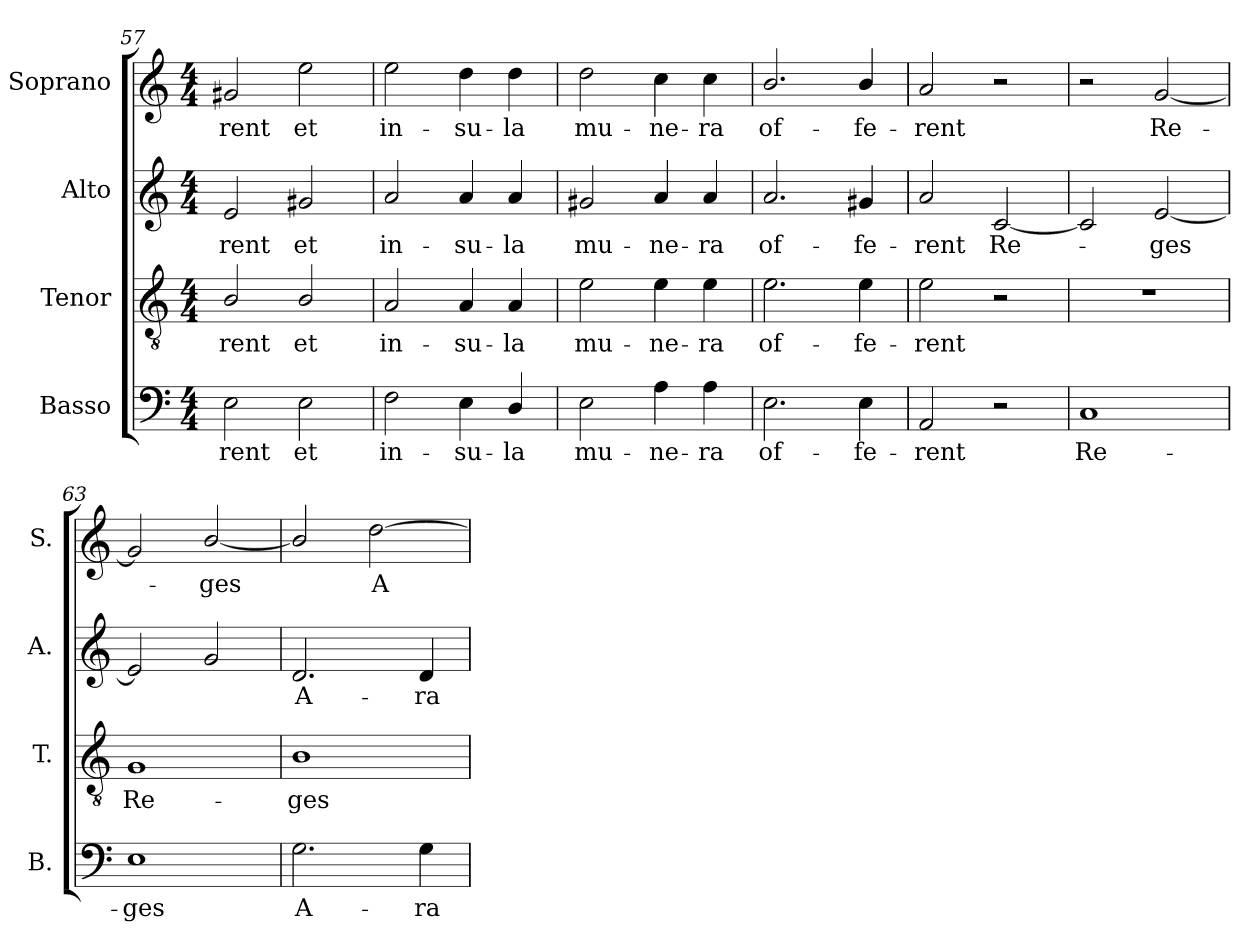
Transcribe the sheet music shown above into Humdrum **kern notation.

**kern	**text	**kern	**text	**kern	**text	**kern	**text
*part4	*part4	*part3	*part3	*part2	*part2	*part1	*part1
*staff4	*staff4	*staff3	*staff3	*staff2	*staff2	*staff1	*staff1
*I"Basso	*	*I"Tenor	*	*I"Alto	*	*I"Soprano	*
*I'B.	*	*I'T.	*	*I'A.	*	*I'S.	*
*clefF4	*	*clefGv2	*	*clefG2	*	*clefG2	*
*	*	*ITrd7c12	*	*	*	*	*
*k[]	*	*k[]	*	*k[]	*	*k[]	*
*C:	*	*C:	*	*C:	*	*C:	*
*M4/4	*	*M4/4	*	*M4/4	*	*M4/4	*
=57	=57	=57	=57	=57	=57	=57	=57
!	!LO:LY:b:color=#000000	!	!	!	!	!	!
!	!	!	!LO:LY:b:color=#000000	!	!	!	!
!	!	!	!	!	!LO:LY:b:color=#000000	!	!
!	!	!	!	!	!	!	!LO:LY:b:color=#000000
2Ei\	-rent	2BBi/	-rent	2ei/	-rent	2g#Xi/	-rent
!	!LO:LY:b:color=#000000	!	!	!	!	!	!
!	!	!	!LO:LY:b:color=#000000	!	!	!	!
!	!	!	!	!	!LO:LY:b:color=#000000	!	!
!	!	!	!	!	!	!	!LO:LY:b:color=#000000
2Ei\	et	2BBi/	et	2g#Xi/	et	2eei\	et
=58	=58	=58	=58	=58	=58	=58	=58
!	!LO:LY:b:color=#000000	!	!	!	!	!	!
!	!	!	!LO:LY:b:color=#000000	!	!	!	!
!	!	!	!	!	!LO:LY:b:color=#000000	!	!
!	!	!	!	!	!	!	!LO:LY:b:color=#000000
2Fi\	in-	2AAi/	in-	2ai/	in-	2eei\	in-
!	!LO:LY:b:color=#000000	!	!	!	!	!	!
!	!	!	!LO:LY:b:color=#000000	!	!	!	!
!	!	!	!	!	!LO:LY:b:color=#000000	!	!
!	!	!	!	!	!	!	!LO:LY:b:color=#000000
4Ei\	-su-	4AAi/	-su-	4ai/	-su-	4ddi\	-su-
!	!LO:LY:b:color=#000000	!	!	!	!	!	!
!	!	!	!LO:LY:b:color=#000000	!	!	!	!
!	!	!	!	!	!LO:LY:b:color=#000000	!	!
!	!	!	!	!	!	!	!LO:LY:b:color=#000000
4Di/	-la	4AAi/	-la	4ai/	-la	4ddi\	-la
=59	=59	=59	=59	=59	=59	=59	=59
!	!LO:LY:b:color=#000000	!	!	!	!	!	!
!	!	!	!LO:LY:b:color=#000000	!	!	!	!
!	!	!	!	!	!LO:LY:b:color=#000000	!	!
!	!	!	!	!	!	!	!LO:LY:b:color=#000000
2Ei\	mu-	2Ei\	mu-	2g#Xi/	mu-	2ddi\	mu-
!	!LO:LY:b:color=#000000	!	!	!	!	!	!
!	!	!	!LO:LY:b:color=#000000	!	!	!	!
!	!	!	!	!	!LO:LY:b:color=#000000	!	!
!	!	!	!	!	!	!	!LO:LY:b:color=#000000
4Ai\	-ne-	4Ei\	-ne-	4ai/	-ne-	4cci\	-ne-
!	!LO:LY:b:color=#000000	!	!	!	!	!	!
!	!	!	!LO:LY:b:color=#000000	!	!	!	!
!	!	!	!	!	!LO:LY:b:color=#000000	!	!
!	!	!	!	!	!	!	!LO:LY:b:color=#000000
4Ai\	-ra	4Ei\	-ra	4ai/	-ra	4cci\	-ra
=60	=60	=60	=60	=60	=60	=60	=60
!	!LO:LY:b:color=#000000	!	!	!	!	!	!
!	!	!	!LO:LY:b:color=#000000	!	!	!	!
!	!	!	!	!	!LO:LY:b:color=#000000	!	!
!	!	!	!	!	!	!	!LO:LY:b:color=#000000
2.Ei\	of-	2.Ei\	of-	2.ai/	of-	2.bi/	of-
!	!LO:LY:b:color=#000000	!	!	!	!	!	!
!	!	!	!LO:LY:b:color=#000000	!	!	!	!
!	!	!	!	!	!LO:LY:b:color=#000000	!	!
!	!	!	!	!	!	!	!LO:LY:b:color=#000000
4Ei\	-fe-	4Ei\	-fe-	4g#Xi/	-fe-	4bi/	-fe-
=61	=61	=61	=61	=61	=61	=61	=61
!	!LO:LY:b:color=#000000	!	!	!	!	!	!
!	!	!	!LO:LY:b:color=#000000	!	!	!	!
!	!	!	!	!	!LO:LY:b:color=#000000	!	!
!	!	!	!	!	!	!	!LO:LY:b:color=#000000
2AAi/	-rent	2Ei\	-rent	2ai/	-rent	2ai/	-rent
!	!	!	!	!	!LO:LY:b:color=#000000	!	!
2r	.	2r	.	[<2ci/	Re-	2r	.
=62	=62	=62	=62	=62	=62	=62	=62
!	!LO:LY:b:color=#000000	!	!	!	!	!	!
1Ci	Re-	1r	.	2ci/]	.	2r	.
!	!	!	!	!	!LO:LY:b:color=#000000	!	!
!	!	!	!	!	!	!	!LO:LY:b:color=#000000
.	.	.	.	[<2ei/	-ges	[<2gi/	Re-
!!LO:LB:g=z
=63	=63	=63	=63	=63	=63	=63	=63
!	!LO:LY:b:color=#000000	!	!	!	!	!	!
!	!	!	!LO:LY:b:color=#000000	!	!	!	!
1Ei	-ges	1GGi	Re-	2ei/]	.	2gi/]	.
!	!	!	!	!	!	!	!LO:LY:b:color=#000000
.	.	.	.	2gi/	.	[<2bi/	-ges
=64	=64	=64	=64	=64	=64	=64	=64
!	!LO:LY:b:color=#000000	!	!	!	!	!	!
!	!	!	!LO:LY:b:color=#000000	!	!	!	!
!	!	!	!	!	!LO:LY:b:color=#000000	!	!
2.Gi\	A-	1BBi	-ges	2.di/	A-	2bi/]	.
!	!	!	!	!	!	!	!LO:LY:b:color=#000000
.	.	.	.	.	.	[>2ddi\	A-
!	!LO:LY:b:color=#000000	!	!	!	!	!	!
!	!	!	!	!	!LO:LY:b:color=#000000	!	!
4Gi\	-ra-	.	.	4di/	-ra-	.	.
=	=	=	=	=	=	=	=
*-	*-	*-	*-	*-	*-	*-	*-
